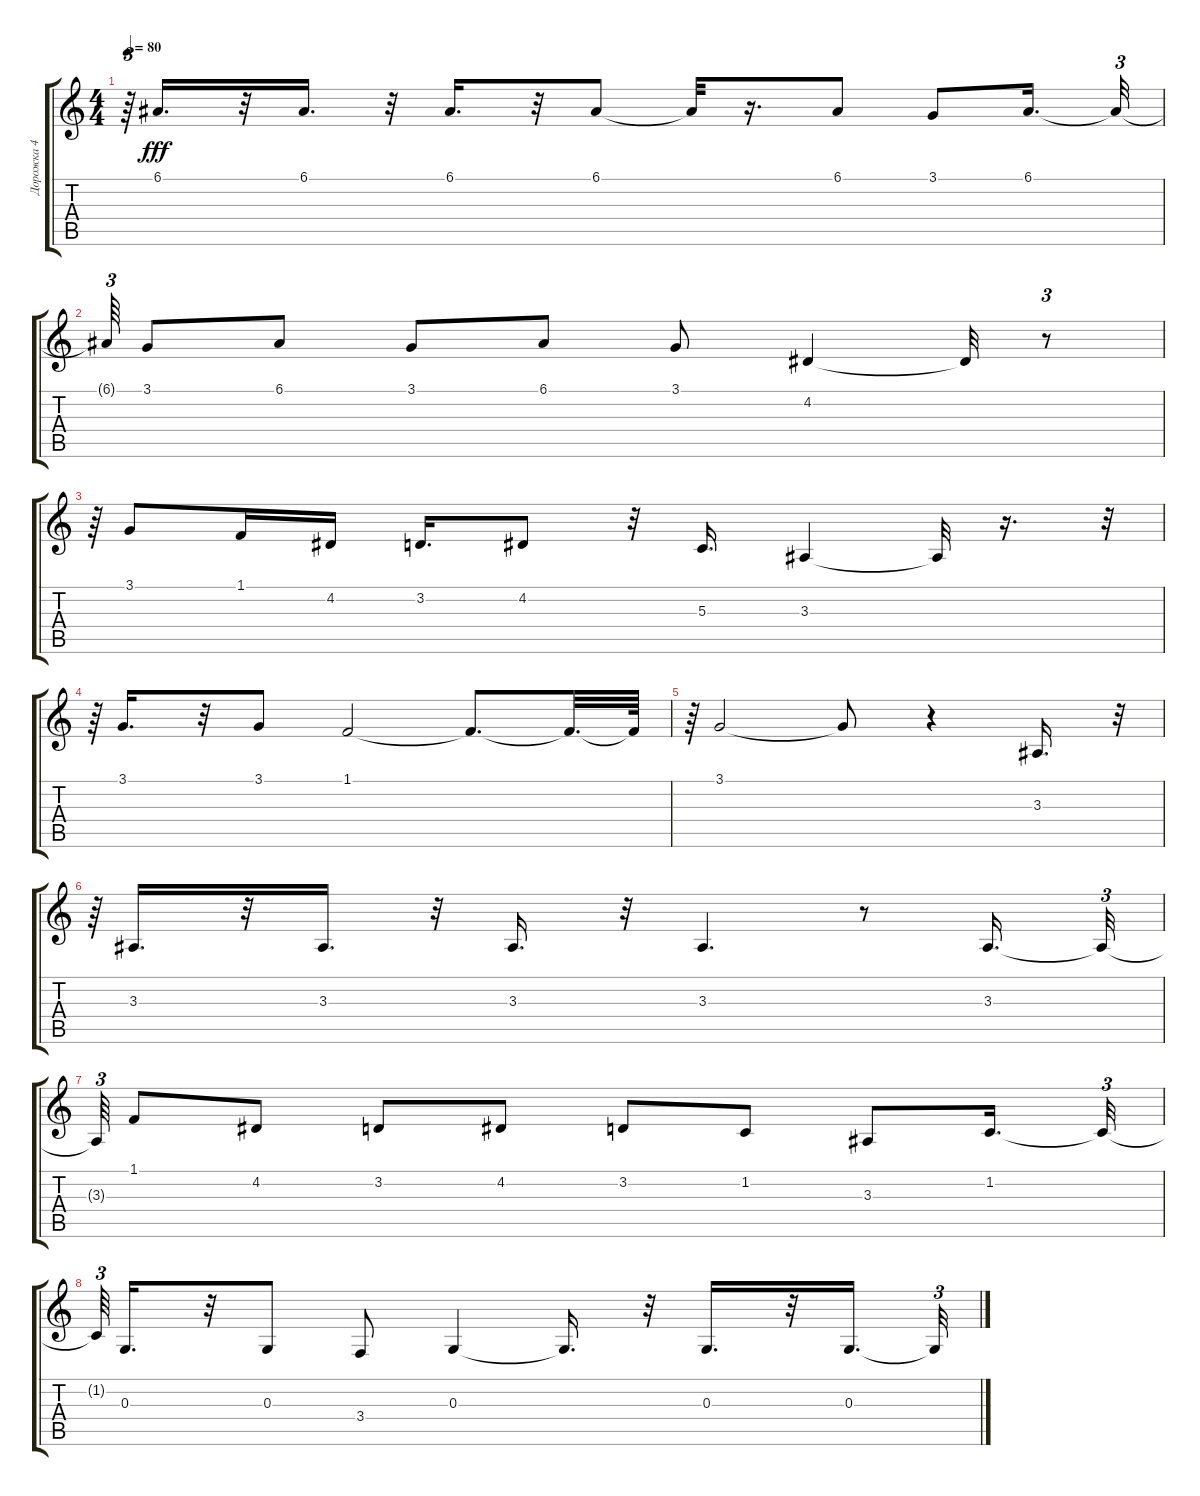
\track ("Дорожка 4" "Дорожка 4") {instrument oboe}
\staff {score tabs}
\tuning (E4 B3 G3 D3 A2 E2) {hide}
\ts (4 4)
\tempo 80
\clef g2
\ks c
r.64{tu (3 2) dy fff} 6.1.16{d} r.32 6.1.16{d} r.32 6.1.16{d} r.32 6.1.8 6.1{t}.32 r.16{d} 6.1.8 3.1.8 6.1.16{d} 6.1{t}.32{tu (3 2)} |
6.1{t}.64{tu (3 2)} 3.1.8 6.1.8 3.1.8 6.1.8 3.1.8 4.2.4 4.2{t}.32 r.8{tu (3 2)} |
r.64{tu (3 2)} 3.1.8 1.1.16 4.2.16 3.2.16{d} 4.2.8 r.32 5.3.16{d} 3.3.4 3.3{t}.32 r.16{d} r.32{tu (3 2)} |
r.64{tu (3 2)} 3.1.16{d} r.32 3.1.8 1.1.2 1.1{t}.8{d} 1.1{t}.32{d} 1.1{t}.64 |
r.64{tu (3 2)} 3.1.2 3.1{t}.8 r.4 3.3.16{d} r.32{tu (3 2)} |
r.64{tu (3 2)} 3.3.16{d} r.32 3.3.16{d} r.32 3.3.16{d} r.32 3.3.4{d} r.8 3.3.16{d} 3.3{t}.32{tu (3 2)} |
3.3{t}.64{tu (3 2)} 1.1.8 4.2.8 3.2.8 4.2.8 3.2.8 1.2.8 3.3.8 1.2.16{d} 1.2{t}.32{tu (3 2)} |
1.2{t}.64{tu (3 2)} 0.3.16{d} r.32 0.3.8 3.4.8 0.3.4 0.3{t}.16{d} r.32 0.3.16{d} r.32 0.3.16{d} 0.3{t}.32{tu (3 2)}
